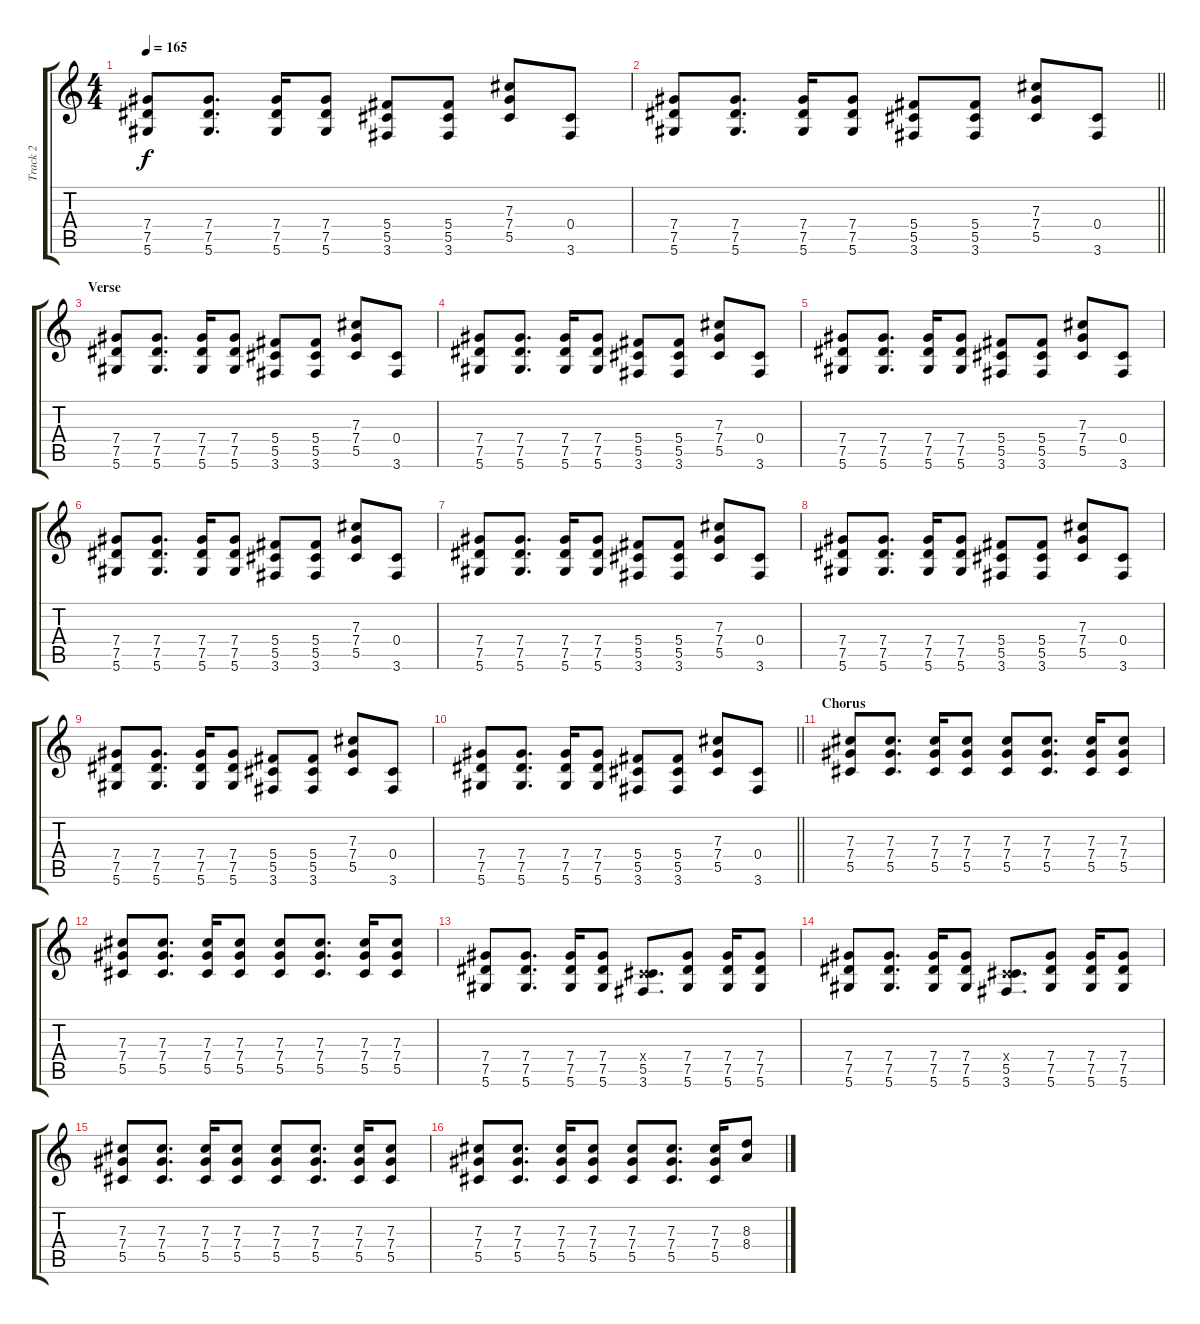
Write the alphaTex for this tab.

\track ("Track 2" "Track 2") {instrument distortionguitar}
\staff {score tabs}
\tuning (Eb4 Bb3 Gb3 Db3 Ab2 Eb2) {hide}
\ts (4 4)
\tempo 165
\clef g2
\ks c
(7.4 7.5 5.6).8{dy f} (7.4 7.5 5.6).8{d} (7.4 7.5 5.6).16 (7.4 7.5 5.6).8 (5.4 5.5 3.6).8 (5.4 5.5 3.6).8 (7.3 7.4 5.5).8 (0.4 3.6).8 |
\barLineRight lightlight
(7.4 7.5 5.6).8 (7.4 7.5 5.6).8{d} (7.4 7.5 5.6).16 (7.4 7.5 5.6).8 (5.4 5.5 3.6).8 (5.4 5.5 3.6).8 (7.3 7.4 5.5).8 (0.4 3.6).8 |
\section ("" "Verse")
(7.4 7.5 5.6).8 (7.4 7.5 5.6).8{d} (7.4 7.5 5.6).16 (7.4 7.5 5.6).8 (5.4 5.5 3.6).8 (5.4 5.5 3.6).8 (7.3 7.4 5.5).8 (0.4 3.6).8 |
(7.4 7.5 5.6).8 (7.4 7.5 5.6).8{d} (7.4 7.5 5.6).16 (7.4 7.5 5.6).8 (5.4 5.5 3.6).8 (5.4 5.5 3.6).8 (7.3 7.4 5.5).8 (0.4 3.6).8 |
(7.4 7.5 5.6).8 (7.4 7.5 5.6).8{d} (7.4 7.5 5.6).16 (7.4 7.5 5.6).8 (5.4 5.5 3.6).8 (5.4 5.5 3.6).8 (7.3 7.4 5.5).8 (0.4 3.6).8 |
(7.4 7.5 5.6).8 (7.4 7.5 5.6).8{d} (7.4 7.5 5.6).16 (7.4 7.5 5.6).8 (5.4 5.5 3.6).8 (5.4 5.5 3.6).8 (7.3 7.4 5.5).8 (0.4 3.6).8 |
(7.4 7.5 5.6).8 (7.4 7.5 5.6).8{d} (7.4 7.5 5.6).16 (7.4 7.5 5.6).8 (5.4 5.5 3.6).8 (5.4 5.5 3.6).8 (7.3 7.4 5.5).8 (0.4 3.6).8 |
(7.4 7.5 5.6).8 (7.4 7.5 5.6).8{d} (7.4 7.5 5.6).16 (7.4 7.5 5.6).8 (5.4 5.5 3.6).8 (5.4 5.5 3.6).8 (7.3 7.4 5.5).8 (0.4 3.6).8 |
(7.4 7.5 5.6).8 (7.4 7.5 5.6).8{d} (7.4 7.5 5.6).16 (7.4 7.5 5.6).8 (5.4 5.5 3.6).8 (5.4 5.5 3.6).8 (7.3 7.4 5.5).8 (0.4 3.6).8 |
\barLineRight lightlight
(7.4 7.5 5.6).8 (7.4 7.5 5.6).8{d} (7.4 7.5 5.6).16 (7.4 7.5 5.6).8 (5.4 5.5 3.6).8 (5.4 5.5 3.6).8 (7.3 7.4 5.5).8 (0.4 3.6).8 |
\section ("" "Chorus")
(7.3 7.4 5.5).8 (7.3 7.4 5.5).8{d} (7.3 7.4 5.5).16 (7.3 7.4 5.5).8 (7.3 7.4 5.5).8 (7.3 7.4 5.5).8{d} (7.3 7.4 5.5).16 (7.3 7.4 5.5).8 |
(7.3 7.4 5.5).8 (7.3 7.4 5.5).8{d} (7.3 7.4 5.5).16 (7.3 7.4 5.5).8 (7.3 7.4 5.5).8 (7.3 7.4 5.5).8{d} (7.3 7.4 5.5).16 (7.3 7.4 5.5).8 |
(7.4 7.5 5.6).8 (7.4 7.5 5.6).8{d} (7.4 7.5 5.6).16 (7.4 7.5 5.6).8 (0.4{x} 5.5 3.6).8{d} (7.4 7.5 5.6).8 (7.4 7.5 5.6).16 (7.4 7.5 5.6).8 |
(7.4 7.5 5.6).8 (7.4 7.5 5.6).8{d} (7.4 7.5 5.6).16 (7.4 7.5 5.6).8 (0.4{x} 5.5 3.6).8{d} (7.4 7.5 5.6).8 (7.4 7.5 5.6).16 (7.4 7.5 5.6).8 |
(7.3 7.4 5.5).8 (7.3 7.4 5.5).8{d} (7.3 7.4 5.5).16 (7.3 7.4 5.5).8 (7.3 7.4 5.5).8 (7.3 7.4 5.5).8{d} (7.3 7.4 5.5).16 (7.3 7.4 5.5).8 |
(7.3 7.4 5.5).8 (7.3 7.4 5.5).8{d} (7.3 7.4 5.5).16 (7.3 7.4 5.5).8 (7.3 7.4 5.5).8 (7.3 7.4 5.5).8{d} (7.3 7.4 5.5).16 (8.3 8.4).8
